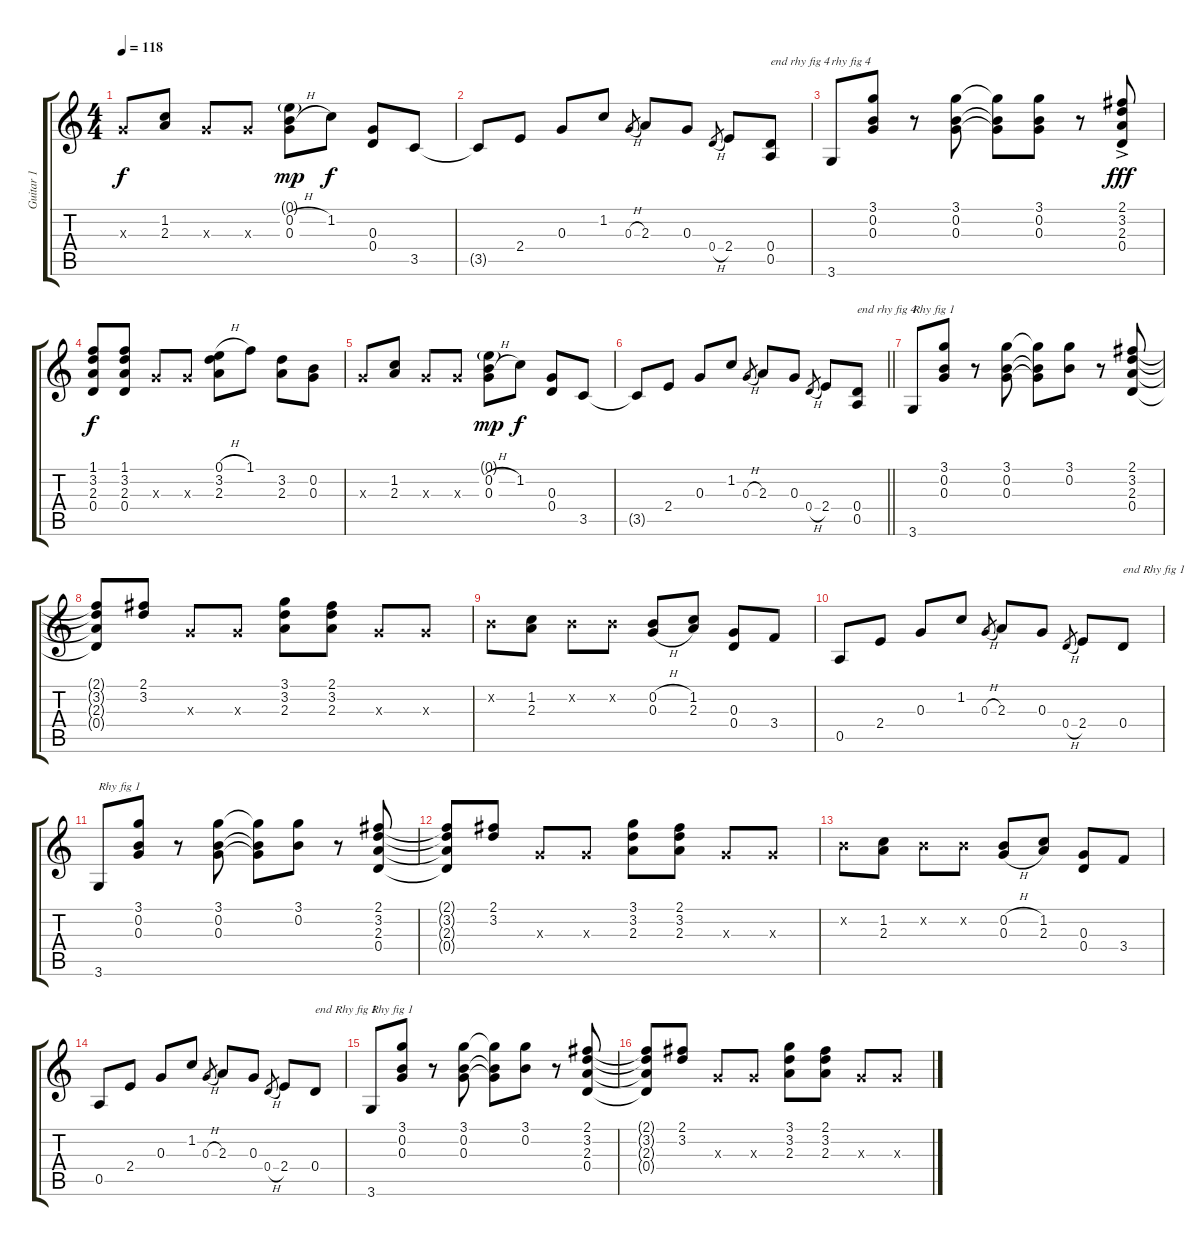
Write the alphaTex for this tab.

\track ("Guitar 1" "Guitar 1") {instrument electricguitarclean}
\staff {score tabs}
\tuning (E4 B3 G3 D3 A2 E2) {hide}
\ts (4 4)
\tempo 118
\clef g2
\ks c
0.3{x}.8{dy f} (1.2 2.3).8 0.3{x}.8 0.3{x}.8 (0.1{g} 0.2{h} 0.3).8{dy mp} 1.2.8{dy f} (0.3 0.4).8 3.5.8 |
3.5{t}.8 2.4.8 0.3.8 1.2.8 0.3{h}.8{gr} 2.3.8 0.3.8 0.4{h}.8{gr} 2.4.8 (0.4 0.5).8{txt "end rhy fig 4"} |
3.6.8{txt "rhy fig 4"} (3.1 0.2 0.3).8 r.8 (3.1 0.2 0.3).8 (3.1{t} 0.2{t} 0.3{t}).8 (3.1 0.2 0.3).8 r.8 (2.1{ac} 3.2{ac} 2.3{ac} 0.4{ac}).8{dy fff} |
(1.1 3.2 2.3 0.4).8{dy f} (1.1 3.2 2.3 0.4).8 0.3{x}.8 0.3{x}.8 (0.1{h} 3.2 2.3).8 1.1.8 (3.2 2.3).8 (0.2 0.3).8 |
0.3{x}.8 (1.2 2.3).8 0.3{x}.8 0.3{x}.8 (0.1{g} 0.2{h} 0.3).8{dy mp} 1.2.8{dy f} (0.3 0.4).8 3.5.8 |
\barLineRight lightlight
3.5{t}.8 2.4.8 0.3.8 1.2.8 0.3{h}.8{gr} 2.3.8 0.3.8 0.4{h}.8{gr} 2.4.8 (0.4 0.5).8{txt "end rhy fig 4"} |
3.6.8{txt "Rhy fig 1"} (3.1 0.2 0.3).8 r.8 (3.1 0.2 0.3).8 (3.1{t} 0.2{t} 0.3{t}).8 (3.1 0.2).8 r.8 (2.1 3.2 2.3 0.4).8 |
(2.1{t} 3.2{t} 2.3{t} 0.4{t}).8 (2.1 3.2).8 0.3{x}.8 0.3{x}.8 (3.1 3.2 2.3).8 (2.1 3.2 2.3).8 0.3{x}.8 0.3{x}.8 |
0.2{x}.8 (1.2 2.3).8 0.2{x}.8 0.2{x}.8 (0.2{h} 0.3{h}).8 (1.2 2.3).8 (0.3 0.4).8 3.4.8 |
0.5.8 2.4.8 0.3.8 1.2.8 0.3{h}.8{gr} 2.3.8 0.3.8 0.4{h}.8{gr} 2.4.8 0.4.8{txt "end Rhy fig 1"} |
3.6.8{txt "Rhy fig 1"} (3.1 0.2 0.3).8 r.8 (3.1 0.2 0.3).8 (3.1{t} 0.2{t} 0.3{t}).8 (3.1 0.2).8 r.8 (2.1 3.2 2.3 0.4).8 |
(2.1{t} 3.2{t} 2.3{t} 0.4{t}).8 (2.1 3.2).8 0.3{x}.8 0.3{x}.8 (3.1 3.2 2.3).8 (2.1 3.2 2.3).8 0.3{x}.8 0.3{x}.8 |
0.2{x}.8 (1.2 2.3).8 0.2{x}.8 0.2{x}.8 (0.2{h} 0.3{h}).8 (1.2 2.3).8 (0.3 0.4).8 3.4.8 |
0.5.8 2.4.8 0.3.8 1.2.8 0.3{h}.8{gr} 2.3.8 0.3.8 0.4{h}.8{gr} 2.4.8 0.4.8{txt "end Rhy fig 1"} |
3.6.8{txt "Rhy fig 1"} (3.1 0.2 0.3).8 r.8 (3.1 0.2 0.3).8 (3.1{t} 0.2{t} 0.3{t}).8 (3.1 0.2).8 r.8 (2.1 3.2 2.3 0.4).8 |
(2.1{t} 3.2{t} 2.3{t} 0.4{t}).8 (2.1 3.2).8 0.3{x}.8 0.3{x}.8 (3.1 3.2 2.3).8 (2.1 3.2 2.3).8 0.3{x}.8 0.3{x}.8
